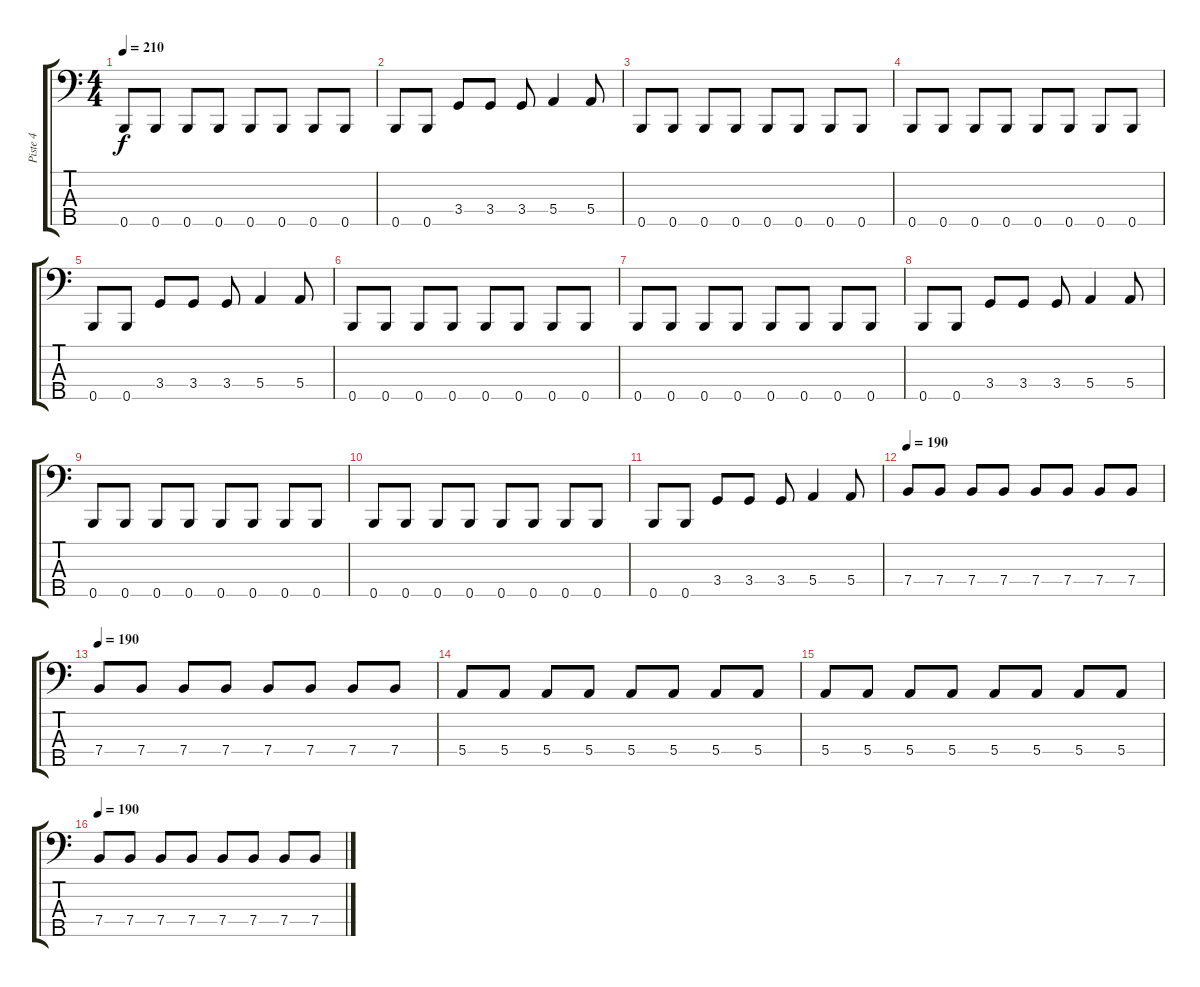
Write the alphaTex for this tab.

\track ("Piste 4" "Piste 4") {instrument electricbasspick}
\staff {score tabs}
\tuning (G2 D2 A1 E1 B0) {hide}
\ts (4 4)
\tempo 210
\clef f4
\ks c
0.5.8{dy f} 0.5.8 0.5.8 0.5.8 0.5.8 0.5.8 0.5.8 0.5.8 |
0.5.8 0.5.8 3.4.8 3.4.8 3.4.8 5.4.4 5.4.8 |
0.5.8 0.5.8 0.5.8 0.5.8 0.5.8 0.5.8 0.5.8 0.5.8 |
0.5.8 0.5.8 0.5.8 0.5.8 0.5.8 0.5.8 0.5.8 0.5.8 |
0.5.8 0.5.8 3.4.8 3.4.8 3.4.8 5.4.4 5.4.8 |
0.5.8 0.5.8 0.5.8 0.5.8 0.5.8 0.5.8 0.5.8 0.5.8 |
0.5.8 0.5.8 0.5.8 0.5.8 0.5.8 0.5.8 0.5.8 0.5.8 |
0.5.8 0.5.8 3.4.8 3.4.8 3.4.8 5.4.4 5.4.8 |
0.5.8 0.5.8 0.5.8 0.5.8 0.5.8 0.5.8 0.5.8 0.5.8 |
0.5.8 0.5.8 0.5.8 0.5.8 0.5.8 0.5.8 0.5.8 0.5.8 |
0.5.8 0.5.8 3.4.8 3.4.8 3.4.8 5.4.4 5.4.8 |
\tempo 190
7.4.8 7.4.8 7.4.8 7.4.8 7.4.8 7.4.8 7.4.8 7.4.8 |
\tempo 190
7.4.8 7.4.8 7.4.8 7.4.8 7.4.8 7.4.8 7.4.8 7.4.8 |
5.4.8 5.4.8 5.4.8 5.4.8 5.4.8 5.4.8 5.4.8 5.4.8 |
5.4.8 5.4.8 5.4.8 5.4.8 5.4.8 5.4.8 5.4.8 5.4.8 |
\tempo 190
7.4.8 7.4.8 7.4.8 7.4.8 7.4.8 7.4.8 7.4.8 7.4.8
